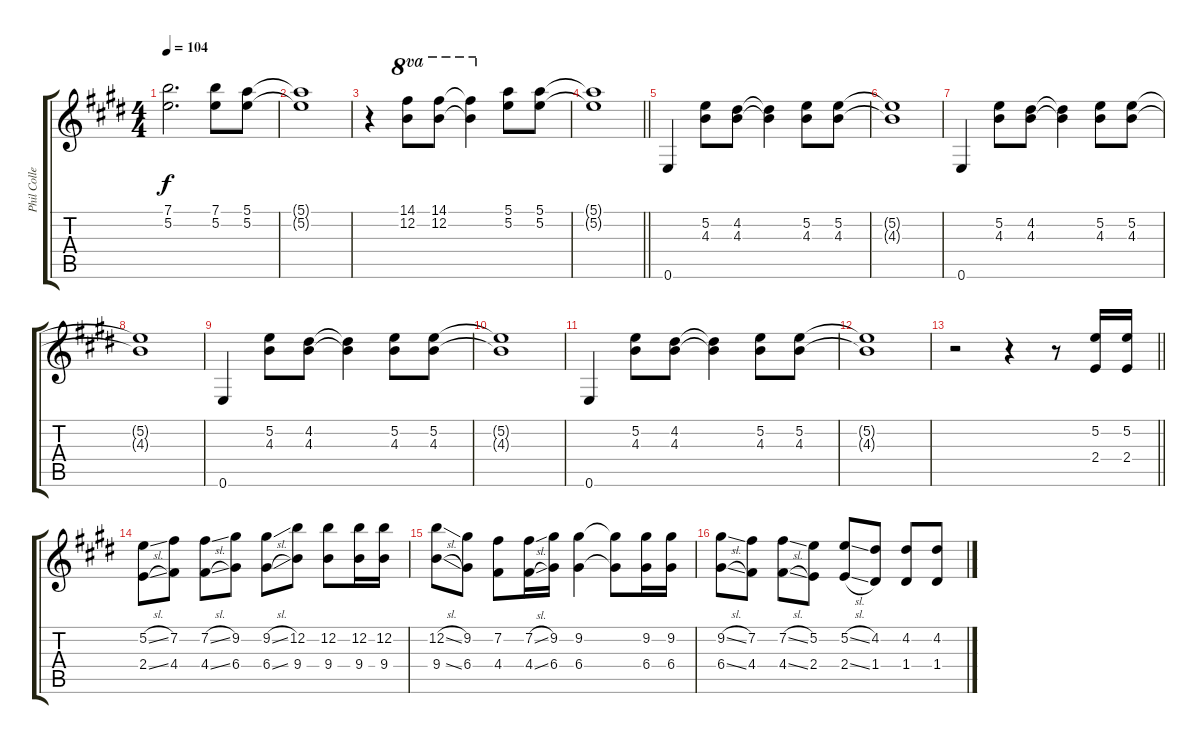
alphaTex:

\track ("Phil Collen" "Phil Colle") {instrument distortionguitar}
\staff {score tabs}
\tuning (E4 B3 G3 D3 A2 E2) {hide}
\ts (4 4)
\tempo 104
\clef g2
\ks e
(7.1 5.2).2{d dy f} (7.1 5.2).8 (5.1 5.2).8 |
(5.1{t} 5.2{t}).1 |
r.4 (14.1 12.2).8{ot 8va} (14.1 12.2).8{ot 8va} (14.1{t} 12.2{t}).4{ot 8va} (5.1 5.2).8 (5.1 5.2).8 |
\barLineRight lightlight
(5.1{t} 5.2{t}).1 |
0.6.4 (5.2 4.3).8 (4.2 4.3).8 (4.2{t} 4.3{t}).4 (5.2 4.3).8 (5.2 4.3).8 |
(5.2{t} 4.3{t}).1 |
0.6.4 (5.2 4.3).8 (4.2 4.3).8 (4.2{t} 4.3{t}).4 (5.2 4.3).8 (5.2 4.3).8 |
(5.2{t} 4.3{t}).1 |
0.6.4 (5.2 4.3).8 (4.2 4.3).8 (4.2{t} 4.3{t}).4 (5.2 4.3).8 (5.2 4.3).8 |
(5.2{t} 4.3{t}).1 |
0.6.4 (5.2 4.3).8 (4.2 4.3).8 (4.2{t} 4.3{t}).4 (5.2 4.3).8 (5.2 4.3).8 |
(5.2{t} 4.3{t}).1 |
\barLineRight lightlight
r.2 r.4 r.8 (5.2 2.4).16 (5.2 2.4).16 |
(5.2{sl} 2.4{sl}).8 (7.2 4.4).8 (7.2{sl} 4.4{sl}).8 (9.2 6.4).8 (9.2{sl} 6.4{sl}).8 (12.2 9.4).8 (12.2 9.4).8 (12.2 9.4).16 (12.2 9.4).16 |
(12.2{sl} 9.4{sl}).8 (9.2 6.4).8 (7.2 4.4).8 (7.2{sl} 4.4{sl}).16 (9.2 6.4).16 (9.2 6.4).4 (9.2{t} 6.4{t}).8 (9.2 6.4).16 (9.2 6.4).16 |
(9.2{sl} 6.4{sl}).8 (7.2 4.4).8 (7.2{sl} 4.4{sl}).8 (5.2 2.4).8 (5.2{sl} 2.4{sl}).8 (4.2 1.4).8 (4.2 1.4).8 (4.2 1.4).8
